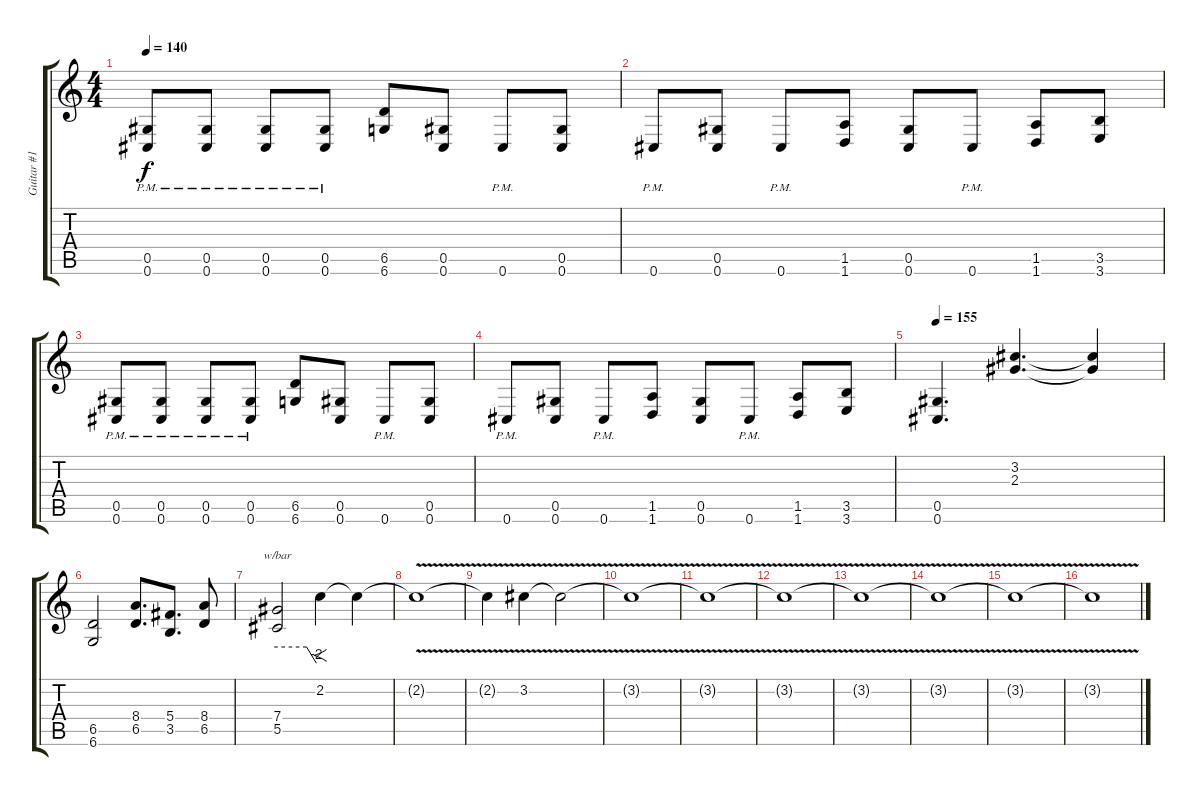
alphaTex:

\track ("Guitar #1" "Guitar #1") {instrument distortionguitar}
\staff {score tabs}
\tuning (Eb4 Bb3 Gb3 Db3 Ab2 Db2) {hide}
\ts (4 4)
\tempo 140
\clef g2
\ks c
(0.5{pm} 0.6{pm}).8{dy f} (0.5{pm} 0.6{pm}).8 (0.5{pm} 0.6{pm}).8 (0.5{pm} 0.6{pm}).8 (6.5 6.6).8 (0.5 0.6).8 0.6{pm}.8 (0.5 0.6).8 |
0.6{pm}.8 (0.5 0.6).8 0.6{pm}.8 (1.5 1.6).8 (0.5 0.6).8 0.6{pm}.8 (1.5 1.6).8 (3.5 3.6).8 |
(0.5{pm} 0.6{pm}).8 (0.5{pm} 0.6{pm}).8 (0.5{pm} 0.6{pm}).8 (0.5{pm} 0.6{pm}).8 (6.5 6.6).8 (0.5 0.6).8 0.6{pm}.8 (0.5 0.6).8 |
0.6{pm}.8 (0.5 0.6).8 0.6{pm}.8 (1.5 1.6).8 (0.5 0.6).8 0.6{pm}.8 (1.5 1.6).8 (3.5 3.6).8 |
\tempo 155
(0.5 0.6).4{d} (3.2 2.3).4{d} (3.2{t} 2.3{t}).4 |
(6.5 6.6).2 (8.4 6.5).8{d} (5.4 3.5).8{d} (8.4 6.5).8 |
(7.4 5.5).2{tbe (custom default 0 0 45 0 60 -8)} 2.2.4{f} 2.2{t}.4 |
2.2{v t}.1 |
2.2{v t}.4 3.2{v}.4 3.2{v t}.2 |
3.2{v t}.1 |
3.2{v t}.1 |
3.2{v t}.1 |
3.2{v t}.1 |
3.2{v t}.1 |
3.2{v t}.1 |
3.2{v t}.1
